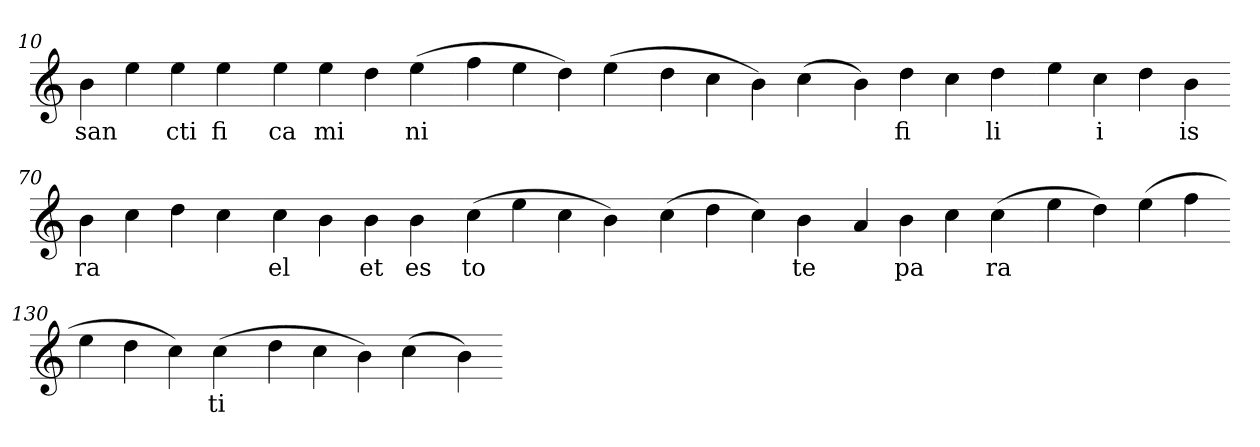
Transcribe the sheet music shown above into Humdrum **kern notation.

**kern	**text
*part1	*part1
*staff1	*staff1
*clefG2	*
=10.	=10.
4b	san
4ee	.
4ee	cti
4ee	fi
=20.-	=20.-
4ee	ca
4ee	mi
4dd	.
(>4ee	ni
=30.-	=30.-
4ff	.
4ee	.
4dd)	.
(>4ee	.
=40.-	=40.-
4dd	.
4cc	.
4b)	.
(>4cc	.
=50.-	=50.-
4b)	.
4dd	fi
4cc	.
4dd	li
=60.-	=60.-
4ee	.
4cc	i
4dd	.
4b	is
=70.-	=70.-
4b	ra
4cc	.
4dd	.
4cc	.
=80.-	=80.-
4cc	el
4b	.
4b	et
4b	es
=90.-	=90.-
(>4cc	to
4ee	.
4cc	.
4b)	.
=100.-	=100.-
(>4cc	.
4dd	.
4cc)	.
4b	te
=110.-	=110.-
4a	.
4b	pa
4cc	.
(>4cc	ra
=120.-	=120.-
4ee	.
4dd)	.
(>4ee	.
4ff	.
=130.-	=130.-
4ee	.
4dd	.
4cc)	.
(>4cc	ti
=140.-	=140.-
4dd	.
4cc	.
4b)	.
(>4cc	.
=150.-	=150.-
4b)	.
=-	=-
*-	*-
